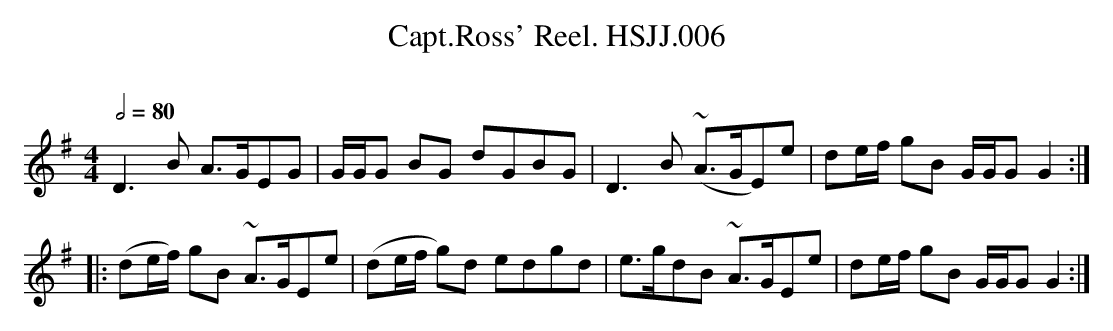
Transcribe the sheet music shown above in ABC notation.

X:1
T:Capt.Ross' Reel. HSJJ.006
M:4/4
L:1/8
Q:1/2=80
O:
K:G
D3B A>GEG|G/G/G BG dGBG|D3B (~A>GE)e|de/f/ gB G/G/GG2:|
|:(de/f/) gB ~A>GEe|(de/f/ g)d edgd|e>gdB ~A>GEe|de/f/ gB G/G/GG2:|
